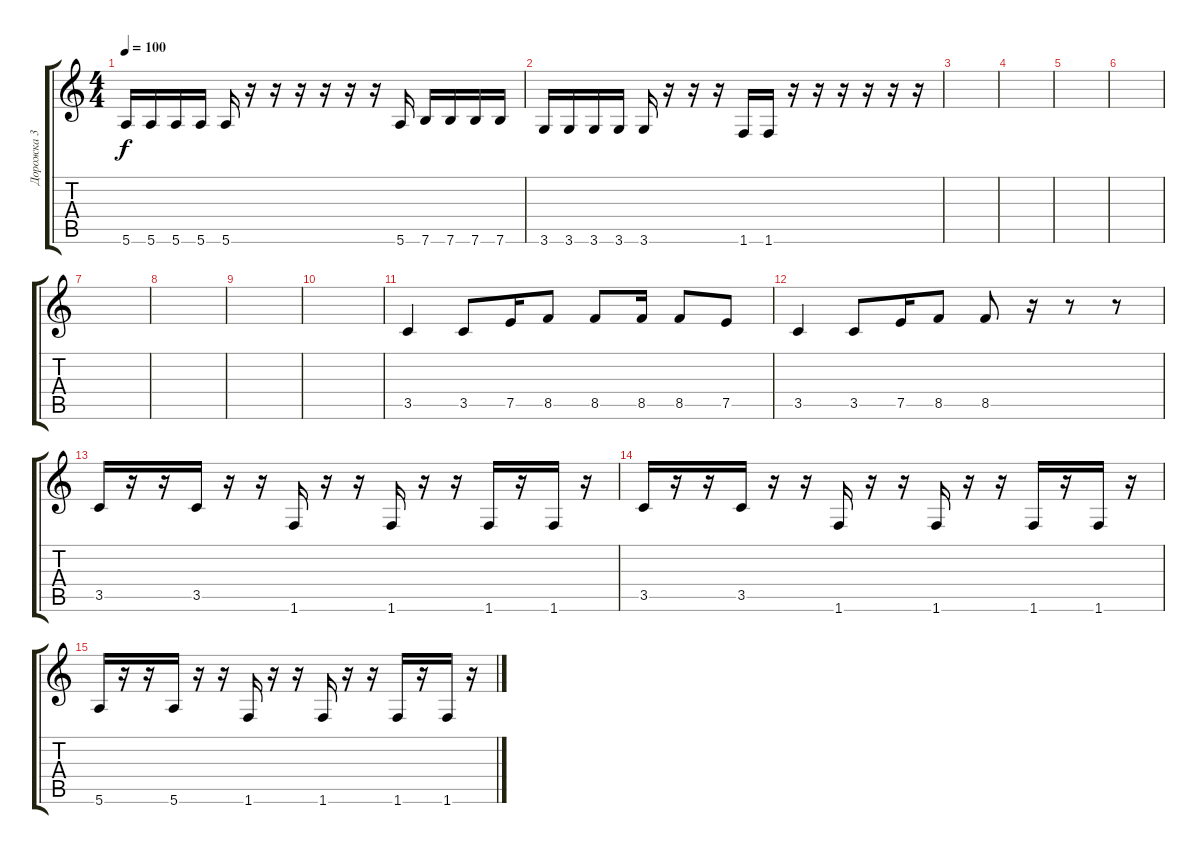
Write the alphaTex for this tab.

\track ("Дорожка 3" "Дорожка 3") {instrument electricbasspick}
\staff {score tabs}
\tuning (E4 B3 G3 D3 A2 E2) {hide}
\ts (4 4)
\tempo 100
\clef g2
\ks c
5.6.16{dy f} 5.6.16 5.6.16 5.6.16 5.6.16 r.16 r.16 r.16 r.16 r.16 r.16 5.6.16 7.6.16 7.6.16 7.6.16 7.6.16 |
3.6.16 3.6.16 3.6.16 3.6.16 3.6.16 r.16 r.16 r.16 1.6.16 1.6.16 r.16 r.16 r.16 r.16 r.16 r.16 |
|
|
|
|
|
|
|
|
3.5.4 3.5.8 7.5.16 8.5.8 8.5.8 8.5.16 8.5.8 7.5.8 |
3.5.4 3.5.8 7.5.16 8.5.8 8.5.8 r.16 r.8 r.8 |
3.5.16 r.16 r.16 3.5.16 r.16 r.16 1.6.16 r.16 r.16 1.6.16 r.16 r.16 1.6.16 r.16 1.6.16 r.16 |
3.5.16 r.16 r.16 3.5.16 r.16 r.16 1.6.16 r.16 r.16 1.6.16 r.16 r.16 1.6.16 r.16 1.6.16 r.16 |
5.6.16 r.16 r.16 5.6.16 r.16 r.16 1.6.16 r.16 r.16 1.6.16 r.16 r.16 1.6.16 r.16 1.6.16 r.16
